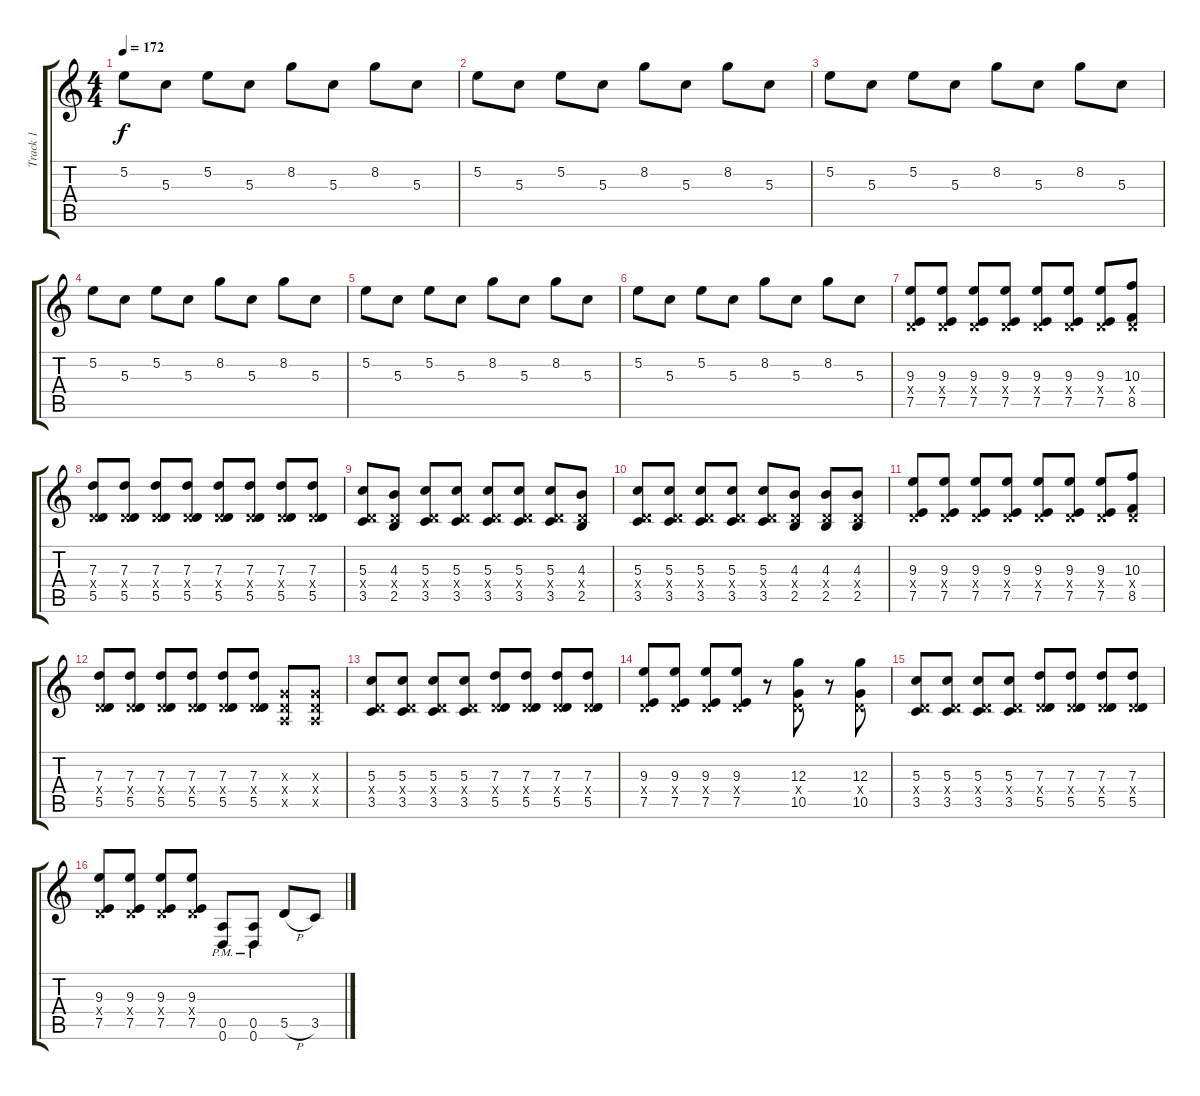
\track ("Track 1" "Track 1") {instrument overdrivenguitar}
\staff {score tabs}
\tuning (E4 B3 G3 D3 A2 D2) {hide}
\ts (4 4)
\tempo 172
\clef g2
\ks c
5.2.8{dy f} 5.3.8 5.2.8 5.3.8 8.2.8 5.3.8 8.2.8 5.3.8 |
5.2.8 5.3.8 5.2.8 5.3.8 8.2.8 5.3.8 8.2.8 5.3.8 |
5.2.8 5.3.8 5.2.8 5.3.8 8.2.8 5.3.8 8.2.8 5.3.8 |
5.2.8 5.3.8 5.2.8 5.3.8 8.2.8 5.3.8 8.2.8 5.3.8 |
5.2.8 5.3.8 5.2.8 5.3.8 8.2.8 5.3.8 8.2.8 5.3.8 |
5.2.8 5.3.8 5.2.8 5.3.8 8.2.8 5.3.8 8.2.8 5.3.8 |
(9.3 0.4{x} 7.5).8 (9.3 0.4{x} 7.5).8 (9.3 0.4{x} 7.5).8 (9.3 0.4{x} 7.5).8 (9.3 0.4{x} 7.5).8 (9.3 0.4{x} 7.5).8 (9.3 0.4{x} 7.5).8 (10.3 0.4{x} 8.5).8 |
(7.3 0.4{x} 5.5).8 (7.3 0.4{x} 5.5).8 (7.3 0.4{x} 5.5).8 (7.3 0.4{x} 5.5).8 (7.3 0.4{x} 5.5).8 (7.3 0.4{x} 5.5).8 (7.3 0.4{x} 5.5).8 (7.3 0.4{x} 5.5).8 |
(5.3 0.4{x} 3.5).8 (4.3 0.4{x} 2.5).8 (5.3 0.4{x} 3.5).8 (5.3 0.4{x} 3.5).8 (5.3 0.4{x} 3.5).8 (5.3 0.4{x} 3.5).8 (5.3 0.4{x} 3.5).8 (4.3 0.4{x} 2.5).8 |
(5.3 0.4{x} 3.5).8 (5.3 0.4{x} 3.5).8 (5.3 0.4{x} 3.5).8 (5.3 0.4{x} 3.5).8 (5.3 0.4{x} 3.5).8 (4.3 0.4{x} 2.5).8 (4.3 0.4{x} 2.5).8 (4.3 0.4{x} 2.5).8 |
(9.3 0.4{x} 7.5).8 (9.3 0.4{x} 7.5).8 (9.3 0.4{x} 7.5).8 (9.3 0.4{x} 7.5).8 (9.3 0.4{x} 7.5).8 (9.3 0.4{x} 7.5).8 (9.3 0.4{x} 7.5).8 (10.3 0.4{x} 8.5).8 |
(7.3 0.4{x} 5.5).8 (7.3 0.4{x} 5.5).8 (7.3 0.4{x} 5.5).8 (7.3 0.4{x} 5.5).8 (7.3 0.4{x} 5.5).8 (7.3 0.4{x} 5.5).8 (0.3{x} 0.4{x} 0.5{x}).8 (0.3{x} 0.4{x} 0.5{x}).8 |
(5.3 0.4{x} 3.5).8 (5.3 0.4{x} 3.5).8 (5.3 0.4{x} 3.5).8 (5.3 0.4{x} 3.5).8 (7.3 0.4{x} 5.5).8 (7.3 0.4{x} 5.5).8 (7.3 0.4{x} 5.5).8 (7.3 0.4{x} 5.5).8 |
(9.3 0.4{x} 7.5).8 (9.3 0.4{x} 7.5).8 (9.3 0.4{x} 7.5).8 (9.3 0.4{x} 7.5).8 r.8 (12.3 0.4{x} 10.5).8 r.8 (12.3 0.4{x} 10.5).8 |
(5.3 0.4{x} 3.5).8 (5.3 0.4{x} 3.5).8 (5.3 0.4{x} 3.5).8 (5.3 0.4{x} 3.5).8 (7.3 0.4{x} 5.5).8 (7.3 0.4{x} 5.5).8 (7.3 0.4{x} 5.5).8 (7.3 0.4{x} 5.5).8 |
(9.3 0.4{x} 7.5).8 (9.3 0.4{x} 7.5).8 (9.3 0.4{x} 7.5).8 (9.3 0.4{x} 7.5).8 (0.5{pm} 0.6{pm}).8 (0.5{pm} 0.6{pm}).8 5.5{h}.8 3.5.8
